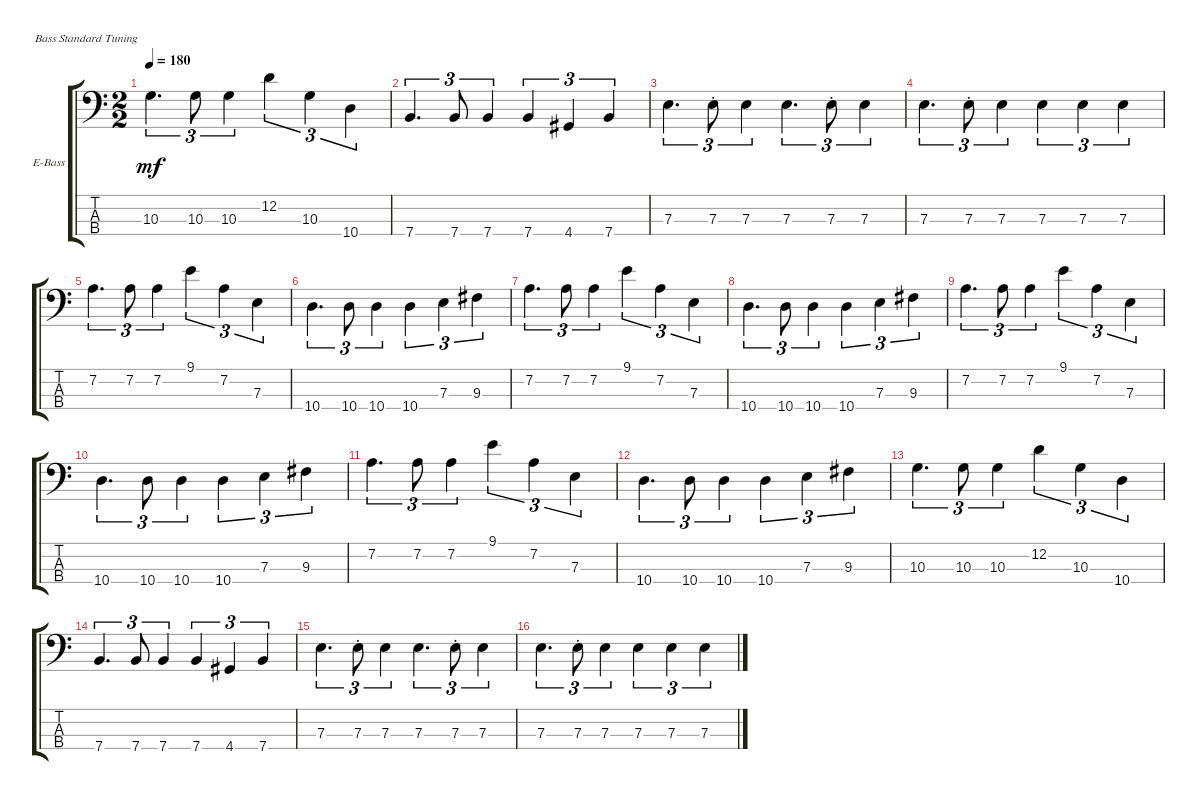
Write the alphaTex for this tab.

\defaultSystemsLayout 4
\bracketExtendMode groupsimilarinstruments
\firstSystemTrackNameOrientation horizontal
\otherSystemsTrackNameOrientation horizontal
\track ("Electric Bass" "E-Bass") {instrument electricbassfinger}
\staff {score tabs}
\tuning (G2 D2 A1 E1)
\ts (2 2)
\tempo 180
\clef f4
\ks c
10.3.4{d tu (3 2) dy mf} 10.3.8{tu (3 2)} 10.3.4{tu (3 2)} 12.2.4{tu (3 2)} 10.3.4{tu (3 2)} 10.4.4{tu (3 2)} |
7.4.4{d tu (3 2)} 7.4.8{tu (3 2)} 7.4.4{tu (3 2)} 7.4.4{tu (3 2)} 4.4.4{tu (3 2)} 7.4.4{tu (3 2)} |
7.3.4{d tu (3 2)} 7.3{st}.8{tu (3 2)} 7.3.4{tu (3 2)} 7.3.4{d tu (3 2)} 7.3{st}.8{tu (3 2)} 7.3.4{tu (3 2)} |
7.3.4{d tu (3 2)} 7.3{st}.8{tu (3 2)} 7.3.4{tu (3 2)} 7.3.4{tu (3 2)} 7.3.4{tu (3 2)} 7.3.4{tu (3 2)} |
7.2.4{d tu (3 2)} 7.2.8{tu (3 2)} 7.2.4{tu (3 2)} 9.1.4{tu (3 2)} 7.2.4{tu (3 2)} 7.3.4{tu (3 2)} |
10.4.4{d tu (3 2)} 10.4.8{tu (3 2)} 10.4.4{tu (3 2)} 10.4.4{tu (3 2)} 7.3.4{tu (3 2)} 9.3.4{tu (3 2)} |
7.2.4{d tu (3 2)} 7.2.8{tu (3 2)} 7.2.4{tu (3 2)} 9.1.4{tu (3 2)} 7.2.4{tu (3 2)} 7.3.4{tu (3 2)} |
10.4.4{d tu (3 2)} 10.4.8{tu (3 2)} 10.4.4{tu (3 2)} 10.4.4{tu (3 2)} 7.3.4{tu (3 2)} 9.3.4{tu (3 2)} |
7.2.4{d tu (3 2)} 7.2.8{tu (3 2)} 7.2.4{tu (3 2)} 9.1.4{tu (3 2)} 7.2.4{tu (3 2)} 7.3.4{tu (3 2)} |
10.4.4{d tu (3 2)} 10.4.8{tu (3 2)} 10.4.4{tu (3 2)} 10.4.4{tu (3 2)} 7.3.4{tu (3 2)} 9.3.4{tu (3 2)} |
7.2.4{d tu (3 2)} 7.2.8{tu (3 2)} 7.2.4{tu (3 2)} 9.1.4{tu (3 2)} 7.2.4{tu (3 2)} 7.3.4{tu (3 2)} |
10.4.4{d tu (3 2)} 10.4.8{tu (3 2)} 10.4.4{tu (3 2)} 10.4.4{tu (3 2)} 7.3.4{tu (3 2)} 9.3.4{tu (3 2)} |
10.3.4{d tu (3 2)} 10.3.8{tu (3 2)} 10.3.4{tu (3 2)} 12.2.4{tu (3 2)} 10.3.4{tu (3 2)} 10.4.4{tu (3 2)} |
7.4.4{d tu (3 2)} 7.4.8{tu (3 2)} 7.4.4{tu (3 2)} 7.4.4{tu (3 2)} 4.4.4{tu (3 2)} 7.4.4{tu (3 2)} |
7.3.4{d tu (3 2)} 7.3{st}.8{tu (3 2)} 7.3.4{tu (3 2)} 7.3.4{d tu (3 2)} 7.3{st}.8{tu (3 2)} 7.3.4{tu (3 2)} |
7.3.4{d tu (3 2)} 7.3{st}.8{tu (3 2)} 7.3.4{tu (3 2)} 7.3.4{tu (3 2)} 7.3.4{tu (3 2)} 7.3.4{tu (3 2)}
